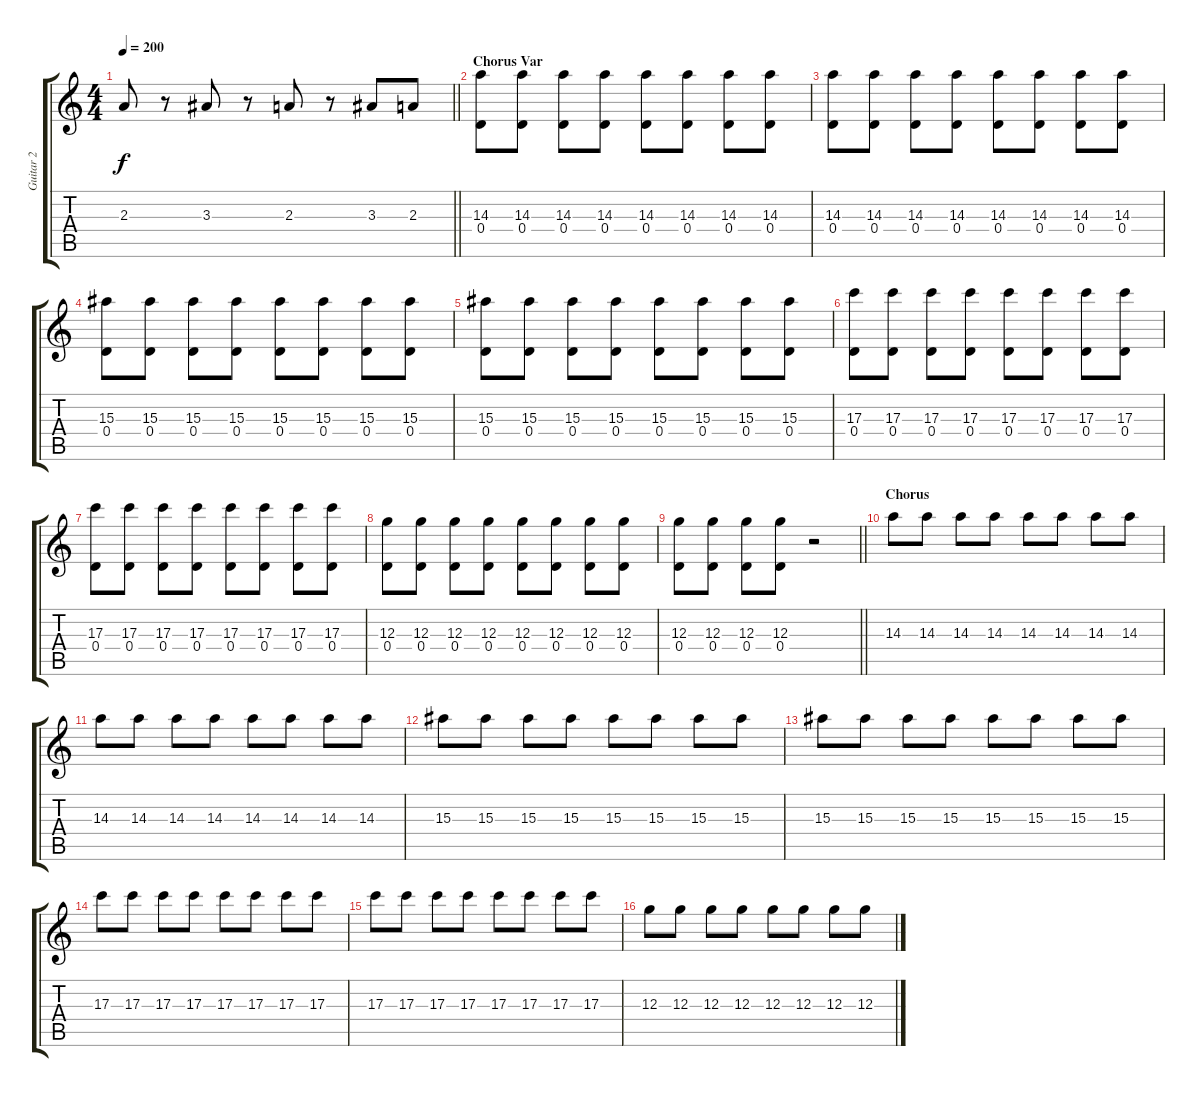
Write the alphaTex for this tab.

\track ("Guitar 2" "Guitar 2") {instrument distortionguitar}
\staff {score tabs}
\tuning (E4 B3 G3 D3 A2 D2) {hide}
\ts (4 4)
\tempo 200
\clef g2
\barLineRight lightlight
\ks c
2.3.8{dy f} r.8 3.3.8 r.8 2.3.8 r.8 3.3.8 2.3.8 |
\section ("" "Chorus Var")
(14.3 0.4).8{volume 13} (14.3 0.4).8 (14.3 0.4).8 (14.3 0.4).8 (14.3 0.4).8 (14.3 0.4).8 (14.3 0.4).8 (14.3 0.4).8 |
(14.3 0.4).8 (14.3 0.4).8 (14.3 0.4).8 (14.3 0.4).8 (14.3 0.4).8 (14.3 0.4).8 (14.3 0.4).8 (14.3 0.4).8 |
(15.3 0.4).8 (15.3 0.4).8 (15.3 0.4).8 (15.3 0.4).8 (15.3 0.4).8 (15.3 0.4).8 (15.3 0.4).8 (15.3 0.4).8 |
(15.3 0.4).8 (15.3 0.4).8 (15.3 0.4).8 (15.3 0.4).8 (15.3 0.4).8 (15.3 0.4).8 (15.3 0.4).8 (15.3 0.4).8 |
(17.3 0.4).8 (17.3 0.4).8 (17.3 0.4).8 (17.3 0.4).8 (17.3 0.4).8 (17.3 0.4).8 (17.3 0.4).8 (17.3 0.4).8 |
(17.3 0.4).8 (17.3 0.4).8 (17.3 0.4).8 (17.3 0.4).8 (17.3 0.4).8 (17.3 0.4).8 (17.3 0.4).8 (17.3 0.4).8 |
(12.3 0.4).8 (12.3 0.4).8 (12.3 0.4).8 (12.3 0.4).8 (12.3 0.4).8 (12.3 0.4).8 (12.3 0.4).8 (12.3 0.4).8 |
\barLineRight lightlight
(12.3 0.4).8 (12.3 0.4).8 (12.3 0.4).8 (12.3 0.4).8 r.2 |
\section ("" "Chorus")
14.3.8 14.3.8 14.3.8 14.3.8 14.3.8 14.3.8 14.3.8 14.3.8 |
14.3.8 14.3.8 14.3.8 14.3.8 14.3.8 14.3.8 14.3.8 14.3.8 |
15.3.8 15.3.8 15.3.8 15.3.8 15.3.8 15.3.8 15.3.8 15.3.8 |
15.3.8 15.3.8 15.3.8 15.3.8 15.3.8 15.3.8 15.3.8 15.3.8 |
17.3.8 17.3.8 17.3.8 17.3.8 17.3.8 17.3.8 17.3.8 17.3.8 |
17.3.8 17.3.8 17.3.8 17.3.8 17.3.8 17.3.8 17.3.8 17.3.8 |
12.3.8 12.3.8 12.3.8 12.3.8 12.3.8 12.3.8 12.3.8 12.3.8
